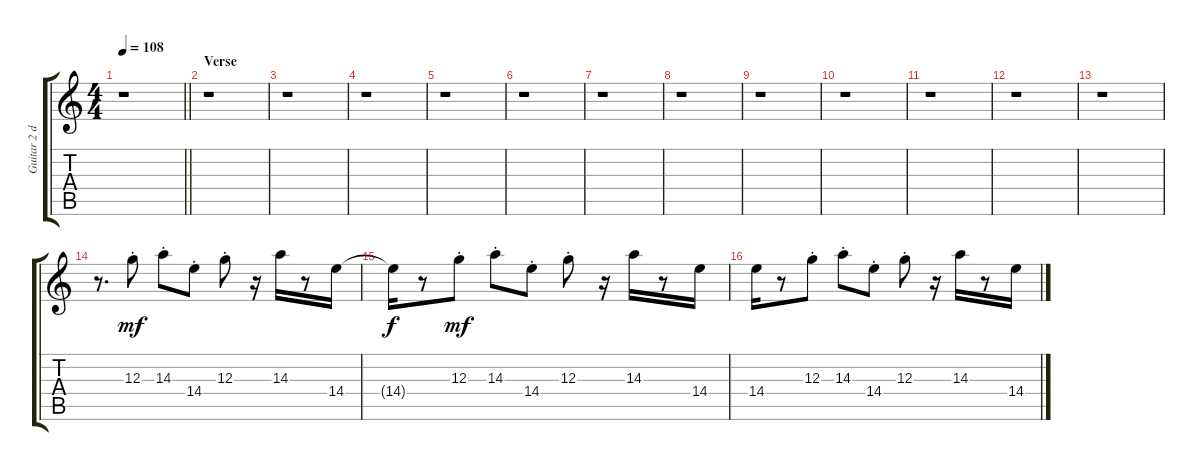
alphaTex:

\track ("Guitar 2 delay" "Guitar 2 d") {instrument electricguitarclean}
\staff {score tabs}
\tuning (E4 B3 G3 D3 A2 E2) {hide}
\ts (4 4)
\tempo 108
\clef g2
\barLineRight lightlight
\ks c
r.1{dy mf} |
\section ("" "Verse")
r.1 |
r.1 |
r.1 |
r.1 |
r.1 |
r.1 |
r.1 |
r.1 |
r.1 |
r.1 |
r.1 |
r.1 |
r.8{d} 12.3{st}.8 14.3{st}.8 14.4{st}.8 12.3{st}.8 r.16 14.3.16 r.8 14.4.16 |
14.4{t}.16{dy f} r.8 12.3{st}.8{dy mf} 14.3{st}.8 14.4{st}.8 12.3{st}.8 r.16 14.3.16 r.8 14.4.16 |
14.4.16 r.8 12.3{st}.8 14.3{st}.8 14.4{st}.8 12.3{st}.8 r.16 14.3.16 r.8 14.4.16
